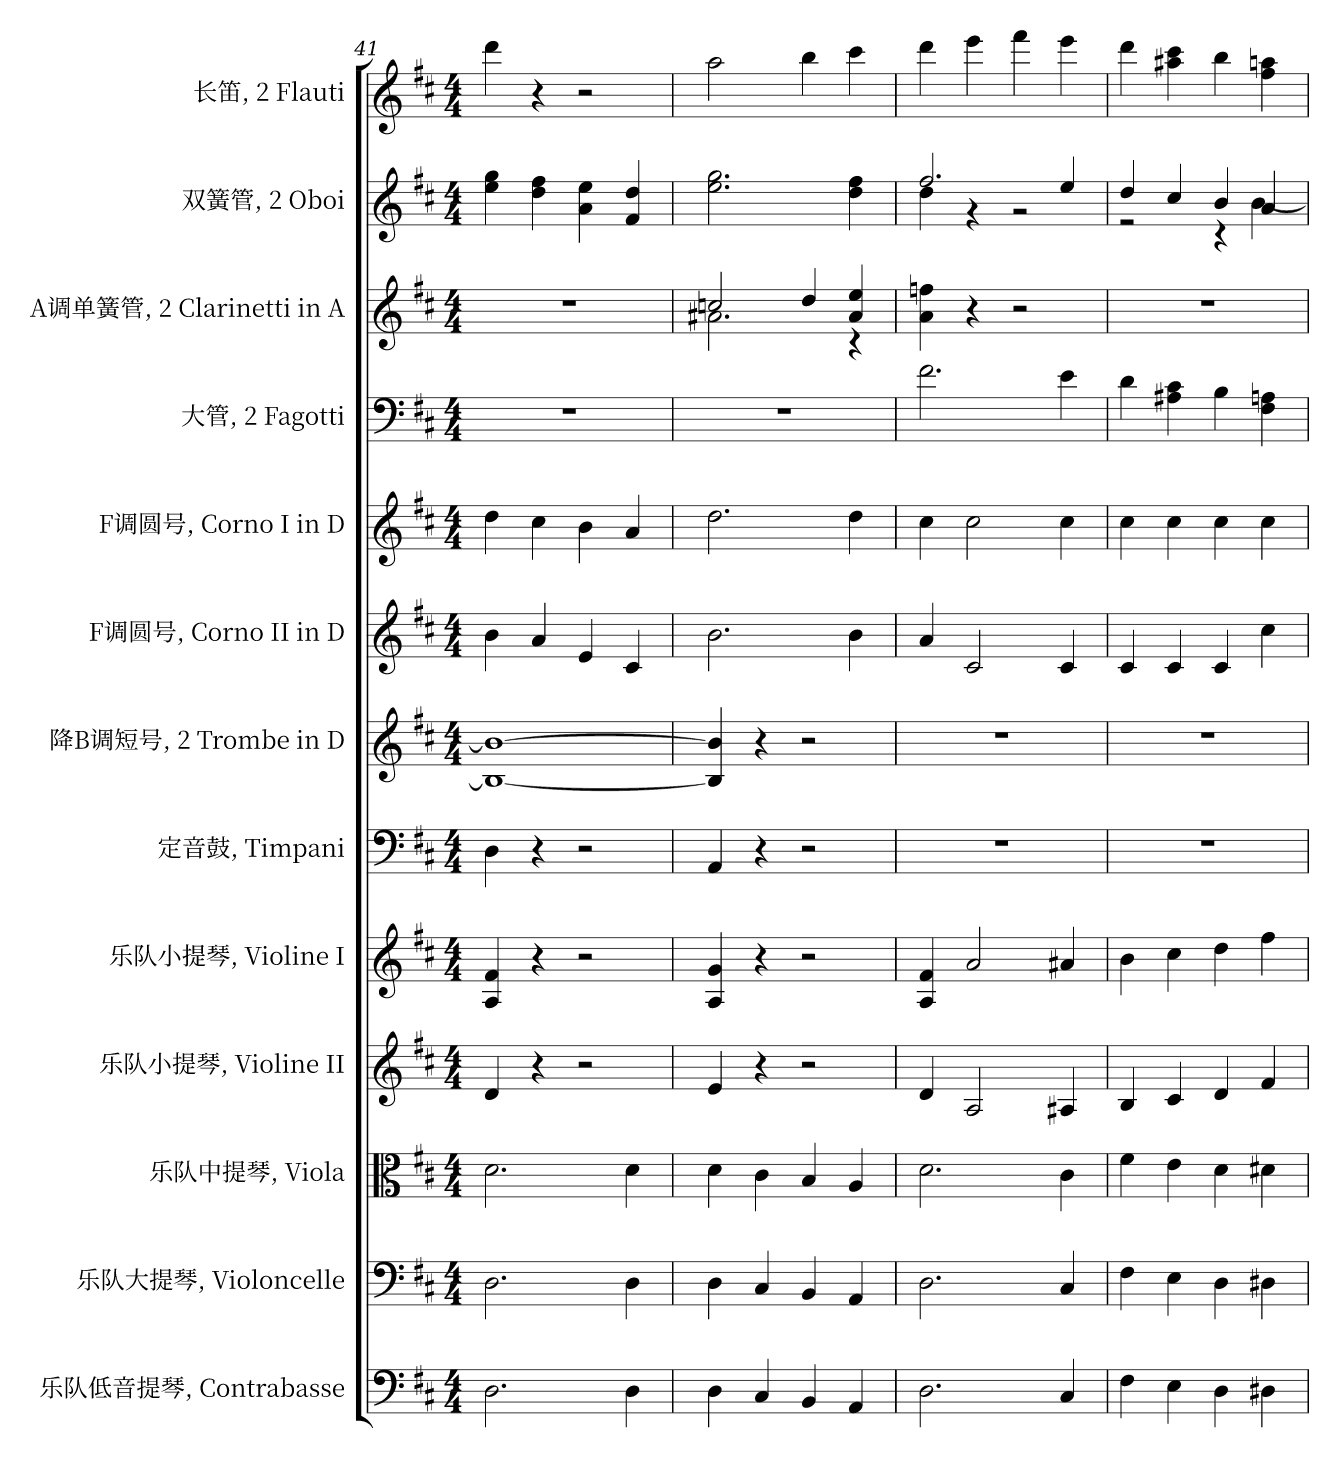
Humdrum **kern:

**kern	**kern	**kern	**kern	**kern	**kern	**kern	**kern	**kern	**kern	**kern	**kern	**kern
*part13	*part12	*part11	*part10	*part9	*part8	*part7	*part6	*part5	*part4	*part3	*part2	*part1
*staff13	*staff12	*staff11	*staff10	*staff9	*staff8	*staff7	*staff6	*staff5	*staff4	*staff3	*staff2	*staff1
*I"乐队低音提琴, Contrabasse	*I"乐队大提琴, Violoncelle	*I"乐队中提琴, Viola	*I"乐队小提琴, Violine II	*I"乐队小提琴, Violine I	*I"定音鼓, Timpani	*I"降B调短号, 2 Trombe in D	*I"F调圆号, Corno II in D	*I"F调圆号, Corno I in D	*I"大管, 2 Fagotti	*I"A调单簧管, 2 Clarinetti in A	*I"双簧管, 2 Oboi	*I"长笛, 2 Flauti
*I'Cbs.	*	*	*	*	*I'Timp.	*	*	*	*	*I'A Cl.	*I'Ob.	*I'Fl.
*clefF4	*clefF4	*clefC3	*clefG2	*clefG2	*clefF4	*clefG2	*clefG2	*clefG2	*clefF4	*clefG2	*clefG2	*clefG2
*ITrd7c12	*	*	*	*	*	*ITrd1c2	*ITrd4c7	*ITrd4c7	*	*ITrd2c3	*	*
*k[f#c#]	*k[f#c#]	*k[f#c#]	*k[f#c#]	*k[f#c#]	*k[f#c#]	*k[]	*k[f#]	*k[f#]	*k[f#c#]	*k[f#c#g#d#a#]	*k[f#c#]	*k[f#c#]
*M4/4	*M4/4	*M4/4	*M4/4	*M4/4	*M4/4	*M4/4	*M4/4	*M4/4	*M4/4	*M4/4	*M4/4	*M4/4
*MM269	*MM269	*MM269	*MM269	*MM269	*MM269	*MM269	*MM269	*MM269	*MM269	*MM269	*MM269	*MM269
=41	=41	=41	=41	=41	=41	=41	=41	=41	=41	=41	=41	=41
2.DD\	2.D\	2.d\	4d/	4A/ 4f#/	4D\	1A_ 1a_	4e\	4g\	1r	1r	4ee\ 4gg\	4ddd\
.	.	.	4r	4r	4r	.	4d/	4f#\	.	.	4dd\ 4ff#\	4r
*	*	*	*	*	*	*	*	*	*	*	*	*MM289
.	.	.	2r	2r	2r	.	4A/	4e\	.	.	4a\ 4ee\	2r
4DD\	4D\	4d\	.	.	.	.	4F#/	4d/	.	.	4f#/ 4dd/	.
=42	=42	=42	=42	=42	=42	=42	=42	=42	=42	=42	=42	=42
*	*	*	*	*	*	*	*	*	*	*	*	*MM269
*	*	*	*	*	*	*	*	*	*	*^	*	*
4DD\	4D\	4d\	4e/	4A/ 4g/	4AA/	4A/] 4a/]	2.e\	2.g\	1r	2an/	2.f##X\	2.ee\ 2.gg\	2aa\
4CC#/	4C#/	4c#\	4r	4r	4r	4r	.	.	.	.	.	.	.
*	*	*	*	*	*	*	*	*	*	*	*	*	*MM289
4BBB/	4BB/	4B/	2r	2r	2r	2r	.	.	.	4b/	.	.	4bb\
4AAA/	4AA/	4A/	.	.	.	.	4e\	4g\	.	4f##/ 4cc#/	4r	4dd\ 4ff#\	4ccc#\
*	*	*	*	*	*	*	*	*	*	*v	*v	*	*
!!LO:PB:g=z
=43	=43	=43	=43	=43	=43	=43	=43	=43	=43	=43	=43	=43
*	*	*	*	*	*	*	*	*	*	*	*	*MM269
*	*	*	*	*	*	*	*	*	*	*	*^	*
2.DD\	2.D\	2.d\	4d/	4A/ 4f#/	1r	1r	4d/	4f#\	2.f#\	4f#\ 4ddn\	2.ff#/	4dd\	4ddd\
.	.	.	2A/	2a/	.	.	2F#/	2f#\	.	4r	.	4r	4eee\
*	*	*	*	*	*	*	*	*	*	*	*	*	*MM289
.	.	.	.	.	.	.	.	.	.	2r	.	2r	4fff#\
4CC#/	4C#/	4c#\	4A#X/	4a#X/	.	.	4F#/	4f#\	4e\	.	4ee/	.	4eee\
=44	=44	=44	=44	=44	=44	=44	=44	=44	=44	=44	=44	=44	=44
*	*	*	*	*	*	*	*	*	*	*	*	*	*MM269
4FF#\	4F#\	4f#\	4B/	4b\	1r	1r	4F#/	4f#\	4d\	1r	4dd/	2r	4ddd\
4EE\	4E\	4e\	4c#/	4cc#\	.	.	4F#/	4f#\	4A#X\ 4c#\	.	4cc#/	.	4aa#X\ 4ccc#\
*	*	*	*	*	*	*	*	*	*	*	*	*	*MM294
4DD\	4D\	4d\	4d/	4dd\	.	.	4F#/	4f#\	4B\	.	4b/	4r	4bb\
4DD#X\	4D#X\	4d#X\	4f#/	4ff#\	.	.	4f#\	4f#\	4F#\ 4An\	.	4a/	[4b\	4ff#\ 4aan\
*	*	*	*	*	*	*	*	*	*	*	*v	*v	*
=	=	=	=	=	=	=	=	=	=	=	=	=
*-	*-	*-	*-	*-	*-	*-	*-	*-	*-	*-	*-	*-
